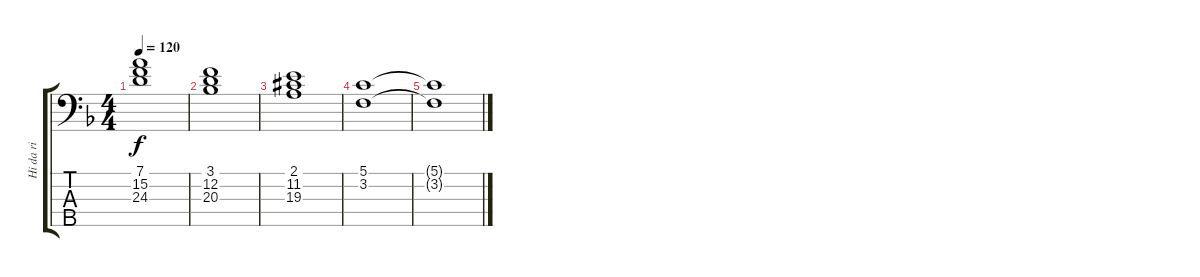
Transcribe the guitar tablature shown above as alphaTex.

\track ("Hi da ri" "Hi da ri") {instrument electricguitarjazz}
\staff {score tabs}
\tuning (G2 D2 A1 E1 B0) {hide}
\ts (4 4)
\tempo 120
\clef f4
\ks f
(7.1 15.2 24.3).1{dy f} |
(3.1 12.2 20.3).1 |
(2.1 11.2{acc #} 19.3).1 |
(5.1 3.2).1 |
(5.1{t} 3.2{t}).1
